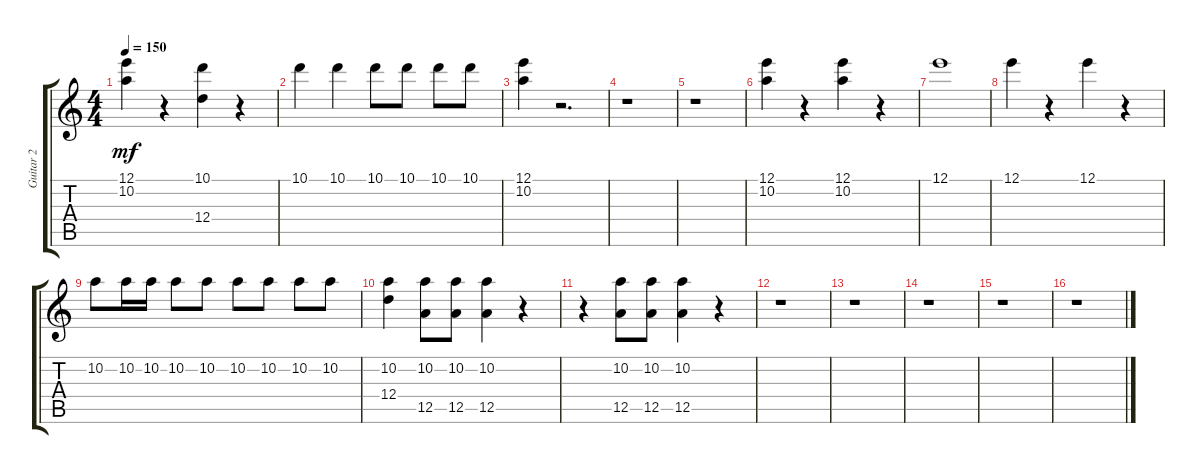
\track ("Guitar 2" "Guitar 2") {instrument acousticguitarnylon}
\staff {score tabs}
\tuning (E4 B3 G3 D3 A2 E2) {hide}
\ts (4 4)
\tempo 150
\clef g2
\ks c
(12.1 10.2).4{dy mf} r.4 (10.1 12.4).4 r.4 |
10.1.4 10.1.4 10.1.8 10.1.8 10.1.8 10.1.8 |
(12.1 10.2).4 r.2{d} |
r.1 |
r.1 |
(12.1 10.2).4 r.4 (12.1 10.2).4 r.4 |
12.1.1 |
12.1.4 r.4 12.1.4 r.4 |
10.2.8 10.2.16 10.2.16 10.2.8 10.2.8 10.2.8 10.2.8 10.2.8 10.2.8 |
(10.2 12.4).4 (10.2 12.5).8 (10.2 12.5).8 (10.2 12.5).4 r.4 |
r.4 (10.2 12.5).8 (10.2 12.5).8 (10.2 12.5).4 r.4 |
r.1 |
r.1 |
r.1 |
r.1 |
r.1
